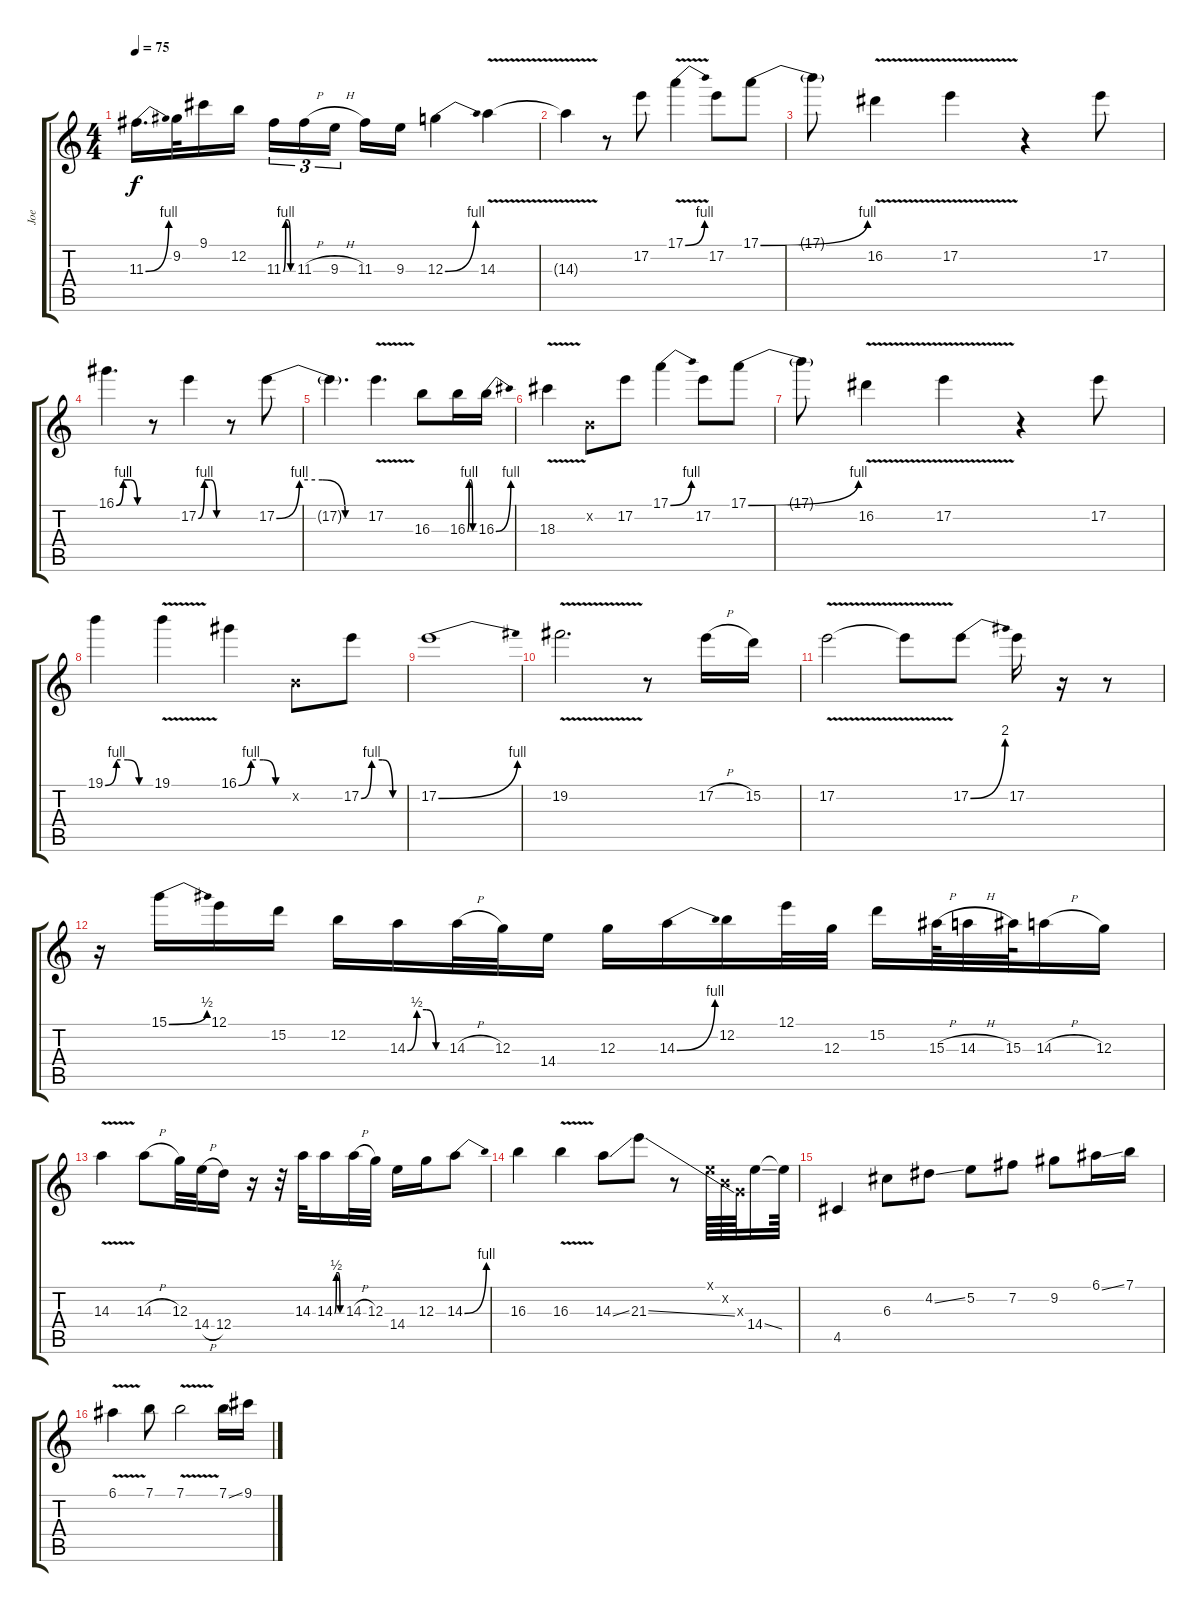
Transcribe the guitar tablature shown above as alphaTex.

\track ("Joe" "Joe") {instrument distortionguitar}
\staff {score tabs}
\tuning (E4 B3 G3 D3 A2 E2) {hide}
\ts (4 4)
\tempo 75
\clef g2
\ks c
11.3{be (bend 0 0 60 4)}.16{d dy f} 9.2.32 9.1.16 12.2.16 11.3{be (custom 0 0 15 4 30 4 45 0 60 0)}.16{tu (3 2)} 11.3{h}.16{tu (3 2)} 9.3{h}.16{tu (3 2) beam splitsecondary} 11.3.16 9.3.16 12.3{be (bend 0 0 60 4)}.4 14.3{v}.4 |
14.3{t}.4 r.8 17.2.8 17.1{be (bend 0 0 60 4) v}.4 17.2.8 17.1{be (bend 0 0 60 4)}.8 |
17.1{t}.8 16.2{v}.4 17.2{v}.4 r.4 17.2.8 |
16.1{be (custom 0 0 15 4 30 4 45 0 60 0)}.4{d} r.8 17.2{be (custom 0 0 15 4 30 4 45 0 60 0)}.4 r.8 17.2{be (custom 0 0 15 4 30 4 45 0 60 0)}.8 |
17.2{t}.4{d} 17.2{v}.4{d} 16.3.8 16.3{be (custom 0 0 15 4 30 4 45 0 60 0)}.16 16.3{be (bend 0 0 60 4)}.16 |
18.3{v}.4 0.2{x}.8 17.2.8 17.1{be (bend 0 0 60 4)}.4 17.2.8 17.1{be (bend 0 0 60 4)}.8 |
17.1{t}.8 16.2{v}.4 17.2{v}.4 r.4 17.2.8 |
19.1{be (custom 0 0 15 4 30 4 45 0 60 0)}.4 19.1{v}.4 16.1{be (custom 0 0 15 4 30 4 45 0 60 0)}.4 0.2{x}.8 17.2{be (custom 0 0 15 4 30 4 45 0 60 0)}.8 |
17.2{be (bend 0 0 60 4)}.1 |
19.2{v}.2{d} r.8 17.2{h}.16 15.2.16 |
17.2{v}.2 17.2{t}.8 17.2{be (bend 0 0 60 8)}.8 17.2.16 r.16 r.8 |
r.16 15.1{be (bend 0 0 60 2)}.16 12.1.16 15.2.16 12.2.16 14.3{be (custom 0 0 15 2 30 2 45 0 60 0)}.16 14.3{h}.32 12.3.32 14.4.16 12.3.16 14.3{be (bend 0 0 60 4)}.16 12.2.16 12.1.32 12.3.32 15.2.16 15.3{h}.64 14.3{h}.32 15.3.64 14.3{h}.16 12.3.16 |
14.3{v}.4 14.3{h}.8 12.3.32 14.4{h}.32 12.4.16 r.16 r.32 14.3.32 14.3{be (custom 0 0 15 2 30 2 45 0 60 0)}.16 14.3{h}.32 12.3.32 14.4.16 12.3.16 14.3{be (bend 0 0 60 4)}.8 |
16.3.4 16.3{v}.4 14.3{ss}.8 21.3{ss}.8 r.8 0.1{x}.64 0.2{x}.64 0.3{x}.64 14.4{ss}.16 14.4{t}.64 |
4.5.4 6.3.8 4.2{ss}.8 5.2.8 7.2.8 9.2.8 6.1{ss}.16 7.1.16 |
6.1{v}.4 7.1.8 7.1{v}.2 7.1{ss}.16 9.1.16
